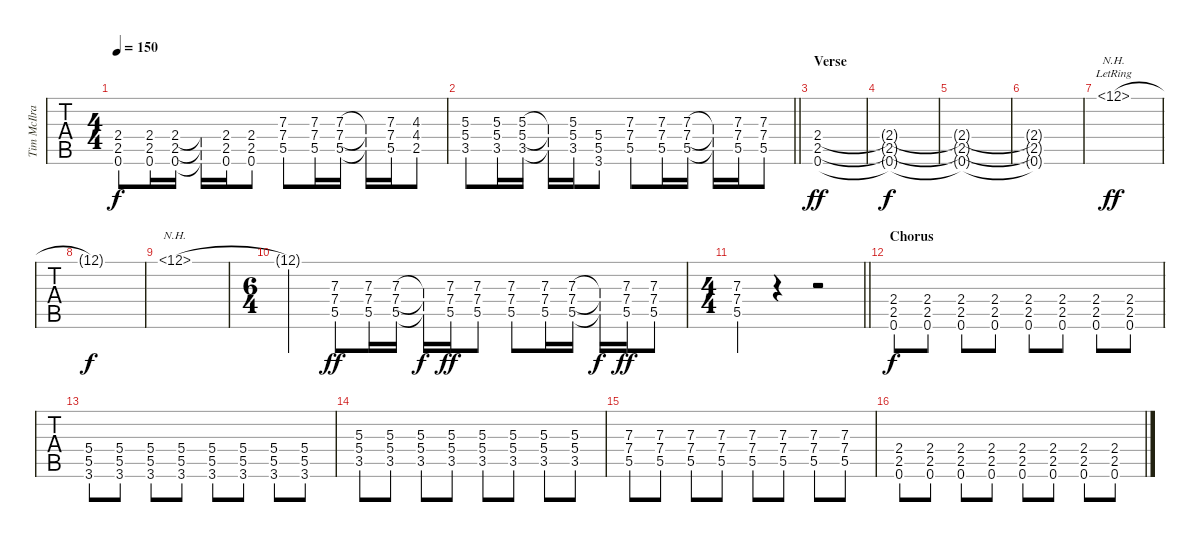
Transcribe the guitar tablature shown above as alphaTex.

\track ("Tim McIlrath - Guitar One" "Tim McIlra") {instrument distortionguitar}
\staff {tabs}
\tuning (Eb4 Bb3 Gb3 Db3 Ab2 Eb2) {hide}
\ts (4 4)
\tempo 150
\clef g2
\ks c
(2.4 2.5 0.6).8{dy f} (2.4 2.5 0.6).16 (2.4 2.5 0.6).16 (2.4{t} 2.5{t} 0.6{t}).16 (2.4 2.5 0.6).16 (2.4 2.5 0.6).8 (7.3 7.4 5.5).8 (7.3 7.4 5.5).16 (7.3 7.4 5.5).16 (7.3{t} 7.4{t} 5.5{t}).16 (7.3 7.4 5.5).16 (4.3 4.4 2.5).8 |
\barLineRight lightlight
(5.3 5.4 3.5).8 (5.3 5.4 3.5).16 (5.3 5.4 3.5).16 (5.3{t} 5.4{t} 3.5{t}).16 (5.3 5.4 3.5).16 (5.4 5.5 3.6).8 (7.3 7.4 5.5).8 (7.3 7.4 5.5).16 (7.3 7.4 5.5).16 (7.3{t} 7.4{t} 5.5{t}).16 (7.3 7.4 5.5).16 (7.3 7.4 5.5).8 |
\section ("" "Verse")
(2.4 2.5 0.6).1{dy ff volume 0} |
(2.4{t} 2.5{t} 0.6{t}).1{dy f} |
(2.4{t} 2.5{t} 0.6{t}).1 |
(2.4{t} 2.5{t} 0.6{t}).1 |
12.1{nh lr}.1{dy ff volume 16} |
12.1{t}.1{dy f} |
12.1{nh}.1 |
\ts (6 4)
12.1{t}.2 (7.3 7.4 5.5).8{dy ff} (7.3 7.4 5.5).16 (7.3 7.4 5.5).16 (7.3{t} 7.4{t} 5.5{t}).16{dy f} (7.3 7.4 5.5).16{dy ff} (7.3 7.4 5.5).8 (7.3 7.4 5.5).8 (7.3 7.4 5.5).16 (7.3 7.4 5.5).16 (7.3{t} 7.4{t} 5.5{t}).16{dy f} (7.3 7.4 5.5).16{dy ff} (7.3 7.4 5.5).8 |
\ts (4 4)
\barLineRight lightlight
(7.3{st} 7.4{st} 5.5{st}).4 r.4 r.2 |
\section ("" "Chorus")
(2.4 2.5 0.6).8{dy f} (2.4 2.5 0.6).8 (2.4 2.5 0.6).8 (2.4 2.5 0.6).8 (2.4 2.5 0.6).8 (2.4 2.5 0.6).8 (2.4 2.5 0.6).8 (2.4 2.5 0.6).8 |
(5.4 5.5 3.6).8 (5.4 5.5 3.6).8 (5.4 5.5 3.6).8 (5.4 5.5 3.6).8 (5.4 5.5 3.6).8 (5.4 5.5 3.6).8 (5.4 5.5 3.6).8 (5.4 5.5 3.6).8 |
(5.3 5.4 3.5).8 (5.3 5.4 3.5).8 (5.3 5.4 3.5).8 (5.3 5.4 3.5).8 (5.3 5.4 3.5).8 (5.3 5.4 3.5).8 (5.3 5.4 3.5).8 (5.3 5.4 3.5).8 |
(7.3 7.4 5.5).8 (7.3 7.4 5.5).8 (7.3 7.4 5.5).8 (7.3 7.4 5.5).8 (7.3 7.4 5.5).8 (7.3 7.4 5.5).8 (7.3 7.4 5.5).8 (7.3 7.4 5.5).8 |
(2.4 2.5 0.6).8 (2.4 2.5 0.6).8 (2.4 2.5 0.6).8 (2.4 2.5 0.6).8 (2.4 2.5 0.6).8 (2.4 2.5 0.6).8 (2.4 2.5 0.6).8 (2.4 2.5 0.6).8
